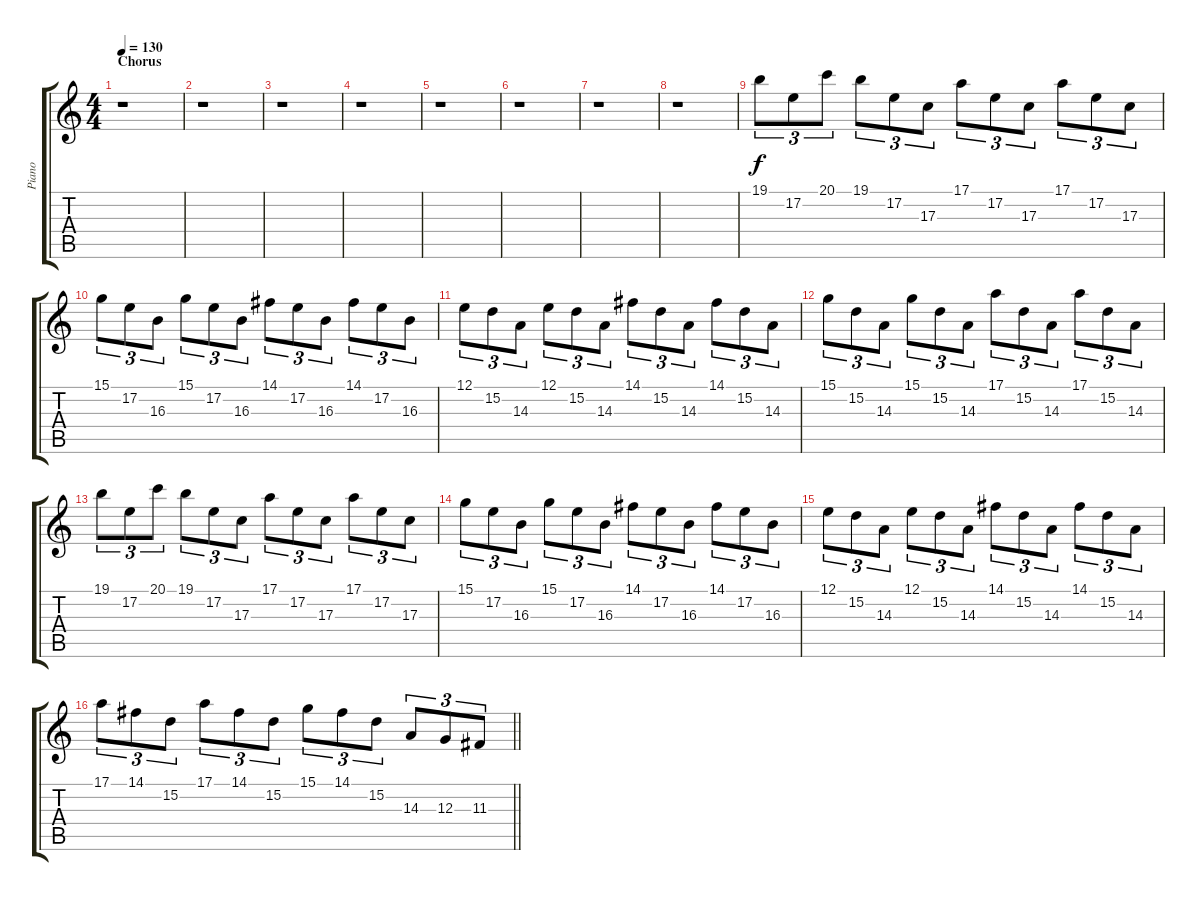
\track ("Piano" "Piano") {instrument acousticgrandpiano}
\staff {score tabs}
\tuning (E4 B3 G3 D3 A2 E2) {hide}
\ts (4 4)
\section ("" "Chorus")
\tempo 130
\clef g2
\ks c
r.1{dy f} |
r.1 |
r.1 |
r.1 |
r.1 |
r.1 |
r.1 |
r.1 |
19.1.8{tu (3 2)} 17.2.8{tu (3 2)} 20.1.8{tu (3 2)} 19.1.8{tu (3 2)} 17.2.8{tu (3 2)} 17.3.8{tu (3 2)} 17.1.8{tu (3 2)} 17.2.8{tu (3 2)} 17.3.8{tu (3 2)} 17.1.8{tu (3 2)} 17.2.8{tu (3 2)} 17.3.8{tu (3 2)} |
15.1.8{tu (3 2)} 17.2.8{tu (3 2)} 16.3.8{tu (3 2)} 15.1.8{tu (3 2)} 17.2.8{tu (3 2)} 16.3.8{tu (3 2)} 14.1.8{tu (3 2)} 17.2.8{tu (3 2)} 16.3.8{tu (3 2)} 14.1.8{tu (3 2)} 17.2.8{tu (3 2)} 16.3.8{tu (3 2)} |
12.1.8{tu (3 2)} 15.2.8{tu (3 2)} 14.3.8{tu (3 2)} 12.1.8{tu (3 2)} 15.2.8{tu (3 2)} 14.3.8{tu (3 2)} 14.1.8{tu (3 2)} 15.2.8{tu (3 2)} 14.3.8{tu (3 2)} 14.1.8{tu (3 2)} 15.2.8{tu (3 2)} 14.3.8{tu (3 2)} |
15.1.8{tu (3 2)} 15.2.8{tu (3 2)} 14.3.8{tu (3 2)} 15.1.8{tu (3 2)} 15.2.8{tu (3 2)} 14.3.8{tu (3 2)} 17.1.8{tu (3 2)} 15.2.8{tu (3 2)} 14.3.8{tu (3 2)} 17.1.8{tu (3 2)} 15.2.8{tu (3 2)} 14.3.8{tu (3 2)} |
19.1.8{tu (3 2)} 17.2.8{tu (3 2)} 20.1.8{tu (3 2)} 19.1.8{tu (3 2)} 17.2.8{tu (3 2)} 17.3.8{tu (3 2)} 17.1.8{tu (3 2)} 17.2.8{tu (3 2)} 17.3.8{tu (3 2)} 17.1.8{tu (3 2)} 17.2.8{tu (3 2)} 17.3.8{tu (3 2)} |
15.1.8{tu (3 2)} 17.2.8{tu (3 2)} 16.3.8{tu (3 2)} 15.1.8{tu (3 2)} 17.2.8{tu (3 2)} 16.3.8{tu (3 2)} 14.1.8{tu (3 2)} 17.2.8{tu (3 2)} 16.3.8{tu (3 2)} 14.1.8{tu (3 2)} 17.2.8{tu (3 2)} 16.3.8{tu (3 2)} |
12.1.8{tu (3 2)} 15.2.8{tu (3 2)} 14.3.8{tu (3 2)} 12.1.8{tu (3 2)} 15.2.8{tu (3 2)} 14.3.8{tu (3 2)} 14.1.8{tu (3 2)} 15.2.8{tu (3 2)} 14.3.8{tu (3 2)} 14.1.8{tu (3 2)} 15.2.8{tu (3 2)} 14.3.8{tu (3 2)} |
\barLineRight lightlight
17.1.8{tu (3 2)} 14.1.8{tu (3 2)} 15.2.8{tu (3 2)} 17.1.8{tu (3 2)} 14.1.8{tu (3 2)} 15.2.8{tu (3 2)} 15.1.8{tu (3 2)} 14.1.8{tu (3 2)} 15.2.8{tu (3 2)} 14.3.8{tu (3 2)} 12.3.8{tu (3 2)} 11.3.8{tu (3 2)}
